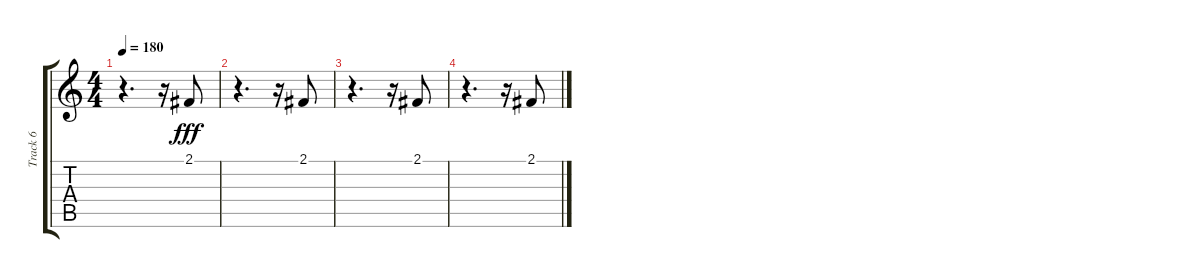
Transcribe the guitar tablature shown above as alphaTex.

\track ("Track 6" "Track 6") {instrument fx7echoes}
\staff {score tabs}
\tuning (E4 B3 G3 D3 A2 E2) {hide}
\ts (4 4)
\tempo 180
\clef g2
\ks c
r.4{d dy fff} r.16 2.1.8 |
r.4{d} r.16 2.1.8 |
r.4{d} r.16 2.1.8 |
r.4{d} r.16 2.1.8
